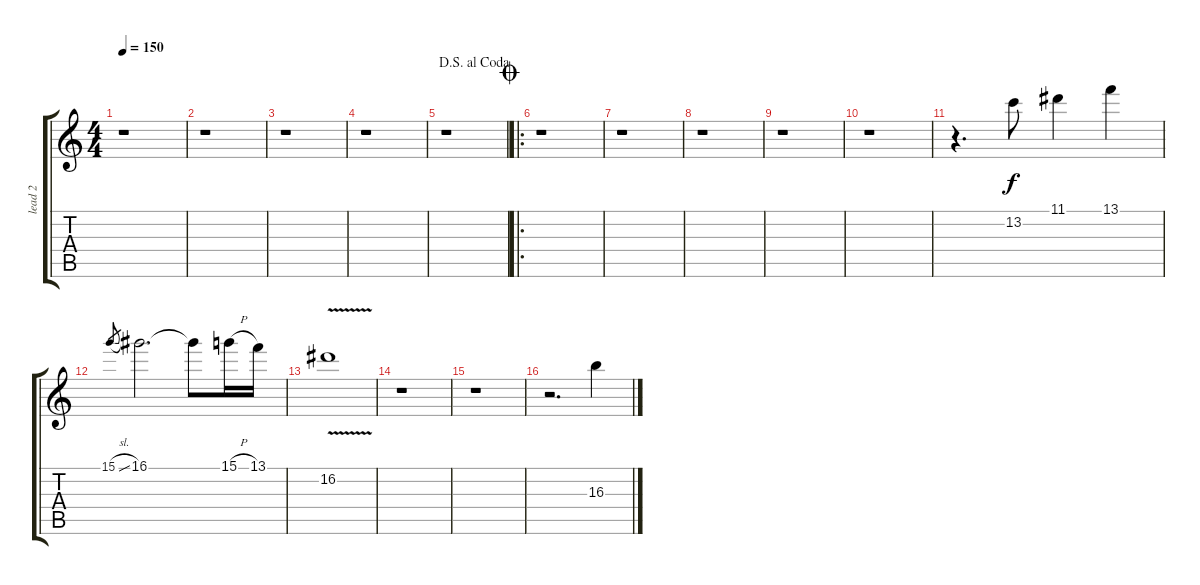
\track ("lead 2" "lead 2") {instrument distortionguitar}
\staff {score tabs}
\tuning (E4 B3 G3 D3 A2 E2) {hide}
\ts (4 4)
\tempo 150
\clef g2
\ks c
r.1{dy f} |
r.1 |
r.1 |
r.1 |
\jump dalsegnoalcoda
r.1 |
\ro
\jump coda
r.1 |
r.1 |
r.1 |
r.1 |
r.1 |
r.4{d} 13.2.8 11.1.4 13.1.4 |
15.1{sl}.8{gr} 16.1.2{d} 16.1{t}.8 15.1{h}.16 13.1.16 |
16.2{v}.1 |
r.1 |
r.1 |
r.2{d} 16.3.4
